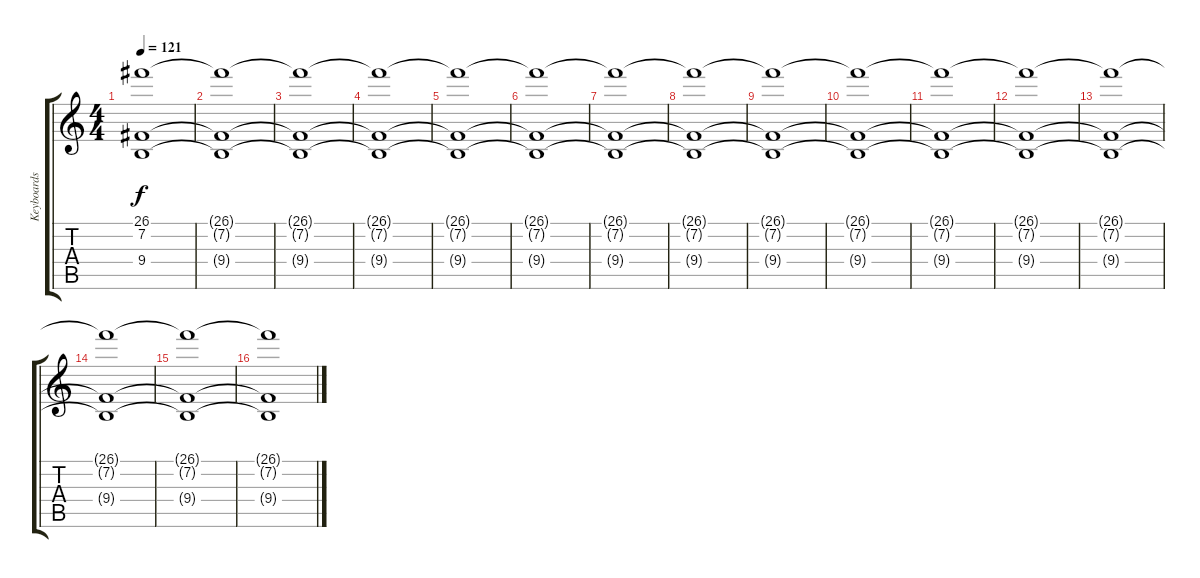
\track ("Keyboards" "Keyboards") {instrument synthstrings2}
\staff {score tabs}
\tuning (E4 B3 G3 D3 A2 E2) {hide}
\ts (4 4)
\tempo 121
\clef g2
\ks c
(26.1{t} 7.2{t} 9.4{t}).1{dy f} |
(26.1{t} 7.2{t} 9.4{t}).1 |
(26.1{t} 7.2{t} 9.4{t}).1 |
(26.1{t} 7.2{t} 9.4{t}).1 |
(26.1{t} 7.2{t} 9.4{t}).1 |
(26.1{t} 7.2{t} 9.4{t}).1 |
(26.1{t} 7.2{t} 9.4{t}).1 |
(26.1{t} 7.2{t} 9.4{t}).1 |
(26.1{t} 7.2{t} 9.4{t}).1 |
(26.1{t} 7.2{t} 9.4{t}).1 |
(26.1{t} 7.2{t} 9.4{t}).1 |
(26.1{t} 7.2{t} 9.4{t}).1 |
(26.1{t} 7.2{t} 9.4{t}).1 |
(26.1{t} 7.2{t} 9.4{t}).1 |
(26.1{t} 7.2{t} 9.4{t}).1 |
(26.1{t} 7.2{t} 9.4{t}).1
